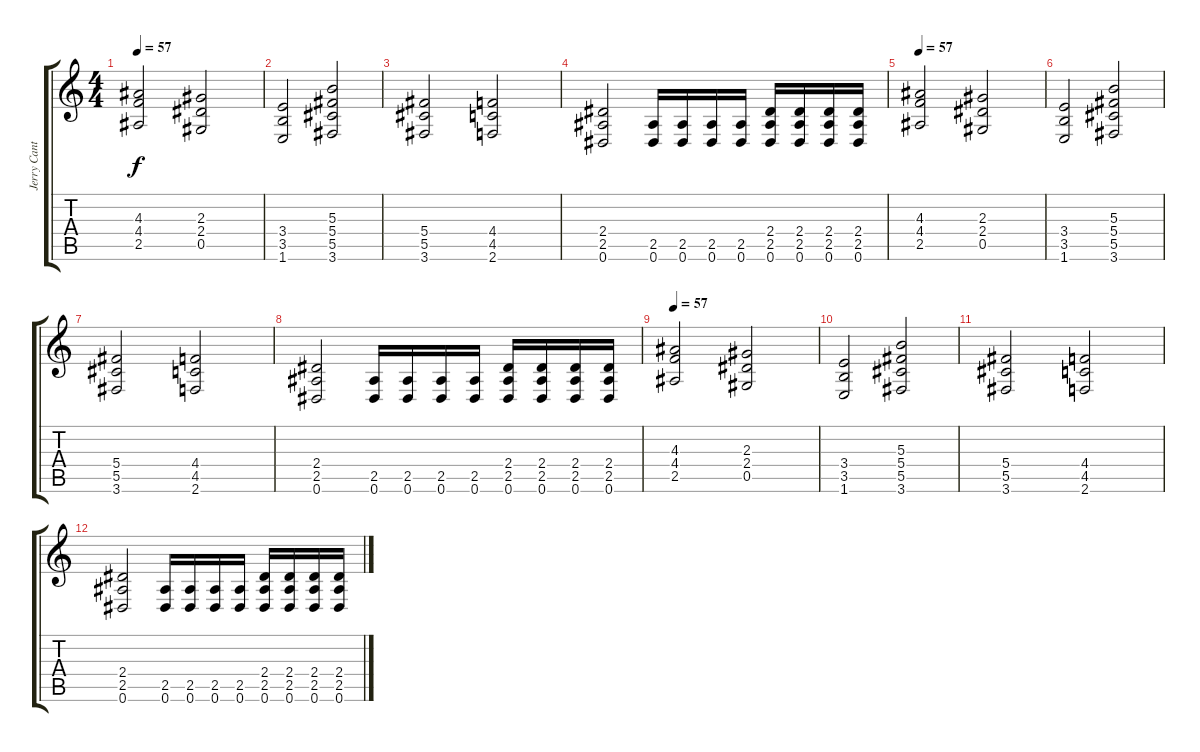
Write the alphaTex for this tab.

\track ("Jerry Cantrell(Distorted)" "Jerry Cant") {instrument overdrivenguitar}
\staff {score tabs}
\tuning (Eb4 Bb3 Gb3 Db3 Ab2 Eb2) {hide}
\ts (4 4)
\tempo 57
\clef g2
\ks c
(4.3 4.4 2.5).2{dy f} (2.3 2.4 0.5).2 |
(3.4 3.5 1.6).2 (5.3 5.4 5.5 3.6).2 |
(5.4 5.5 3.6).2 (4.4 4.5 2.6).2 |
(2.4 2.5 0.6).2 (2.5 0.6).16 (2.5 0.6).16 (2.5 0.6).16 (2.5 0.6).16 (2.4 2.5 0.6).16 (2.4 2.5 0.6).16 (2.4 2.5 0.6).16 (2.4 2.5 0.6).16 |
\tempo 57
(4.3 4.4 2.5).2 (2.3 2.4 0.5).2 |
(3.4 3.5 1.6).2 (5.3 5.4 5.5 3.6).2 |
(5.4 5.5 3.6).2 (4.4 4.5 2.6).2 |
(2.4 2.5 0.6).2 (2.5 0.6).16 (2.5 0.6).16 (2.5 0.6).16 (2.5 0.6).16 (2.4 2.5 0.6).16 (2.4 2.5 0.6).16 (2.4 2.5 0.6).16 (2.4 2.5 0.6).16 |
\tempo 57
(4.3 4.4 2.5).2 (2.3 2.4 0.5).2 |
(3.4 3.5 1.6).2 (5.3 5.4 5.5 3.6).2 |
(5.4 5.5 3.6).2 (4.4 4.5 2.6).2 |
(2.4 2.5 0.6).2 (2.5 0.6).16 (2.5 0.6).16 (2.5 0.6).16 (2.5 0.6).16 (2.4 2.5 0.6).16 (2.4 2.5 0.6).16 (2.4 2.5 0.6).16 (2.4 2.5 0.6).16
